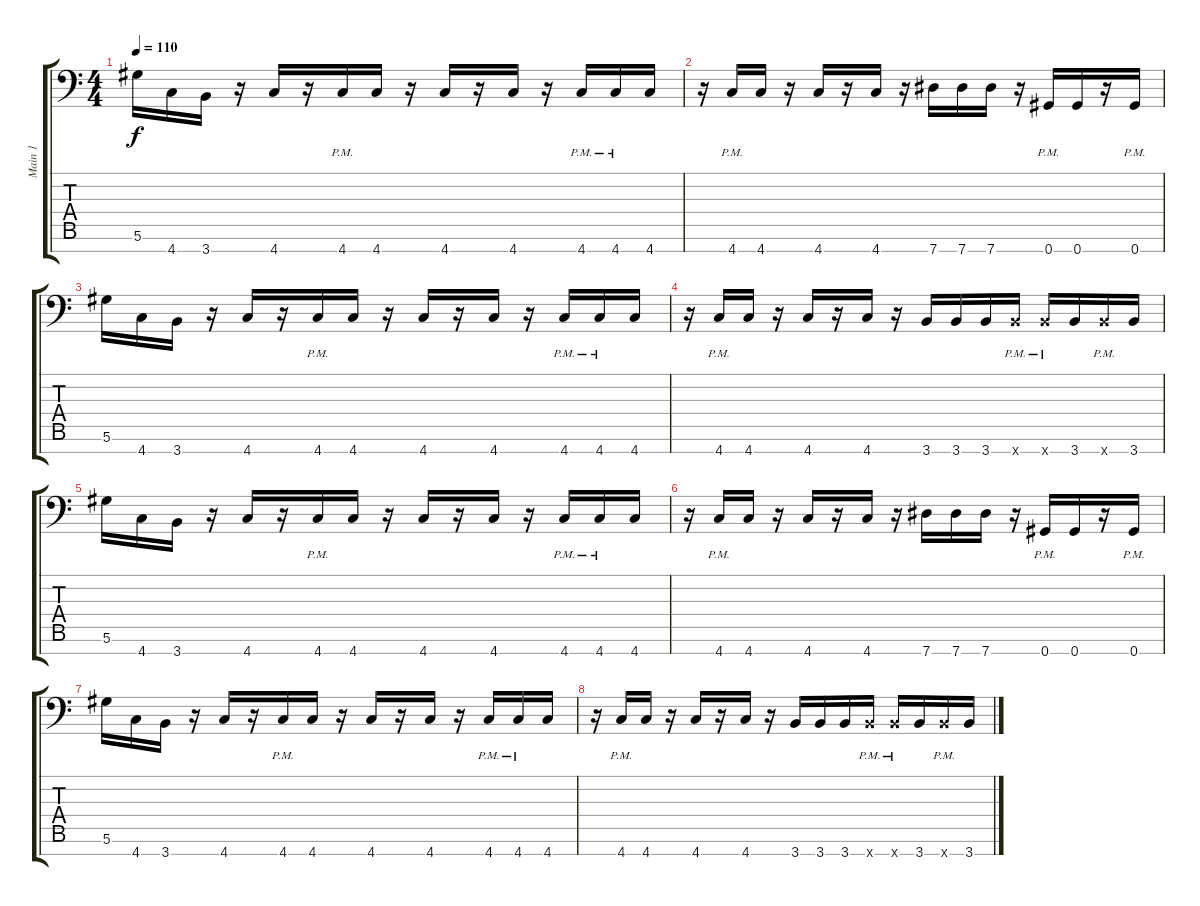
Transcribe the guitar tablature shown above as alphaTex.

\track ("Main 1" "Main 1") {instrument distortionguitar}
\staff {score tabs}
\tuning (Eb4 Bb3 Gb3 Db3 Ab2 Eb2 Ab1) {hide}
\ts (4 4)
\tempo 110
\clef f4
\ks c
5.6.16{dy f} 4.7.16 3.7.16 r.16 4.7.16 r.16 4.7{pm}.16 4.7.16 r.16 4.7.16 r.16 4.7.16 r.16 4.7{pm}.16 4.7{pm}.16 4.7.16 |
r.16 4.7{pm}.16 4.7.16 r.16 4.7.16 r.16 4.7.16 r.16 7.7.16 7.7.16 7.7.16 r.16 0.7{pm}.16 0.7.16 r.16 0.7{pm}.16 |
5.6.16 4.7.16 3.7.16 r.16 4.7.16 r.16 4.7{pm}.16 4.7.16 r.16 4.7.16 r.16 4.7.16 r.16 4.7{pm}.16 4.7{pm}.16 4.7.16 |
r.16 4.7{pm}.16 4.7.16 r.16 4.7.16 r.16 4.7.16 r.16 3.7.16 3.7.16 3.7.16 3.7{pm x}.16 3.7{pm x}.16 3.7.16 3.7{pm x}.16 3.7.16 |
5.6.16 4.7.16 3.7.16 r.16 4.7.16 r.16 4.7{pm}.16 4.7.16 r.16 4.7.16 r.16 4.7.16 r.16 4.7{pm}.16 4.7{pm}.16 4.7.16 |
r.16 4.7{pm}.16 4.7.16 r.16 4.7.16 r.16 4.7.16 r.16 7.7.16 7.7.16 7.7.16 r.16 0.7{pm}.16 0.7.16 r.16 0.7{pm}.16 |
5.6.16 4.7.16 3.7.16 r.16 4.7.16 r.16 4.7{pm}.16 4.7.16 r.16 4.7.16 r.16 4.7.16 r.16 4.7{pm}.16 4.7{pm}.16 4.7.16 |
r.16 4.7{pm}.16 4.7.16 r.16 4.7.16 r.16 4.7.16 r.16 3.7.16 3.7.16 3.7.16 3.7{pm x}.16 3.7{pm x}.16 3.7.16 3.7{pm x}.16 3.7.16
